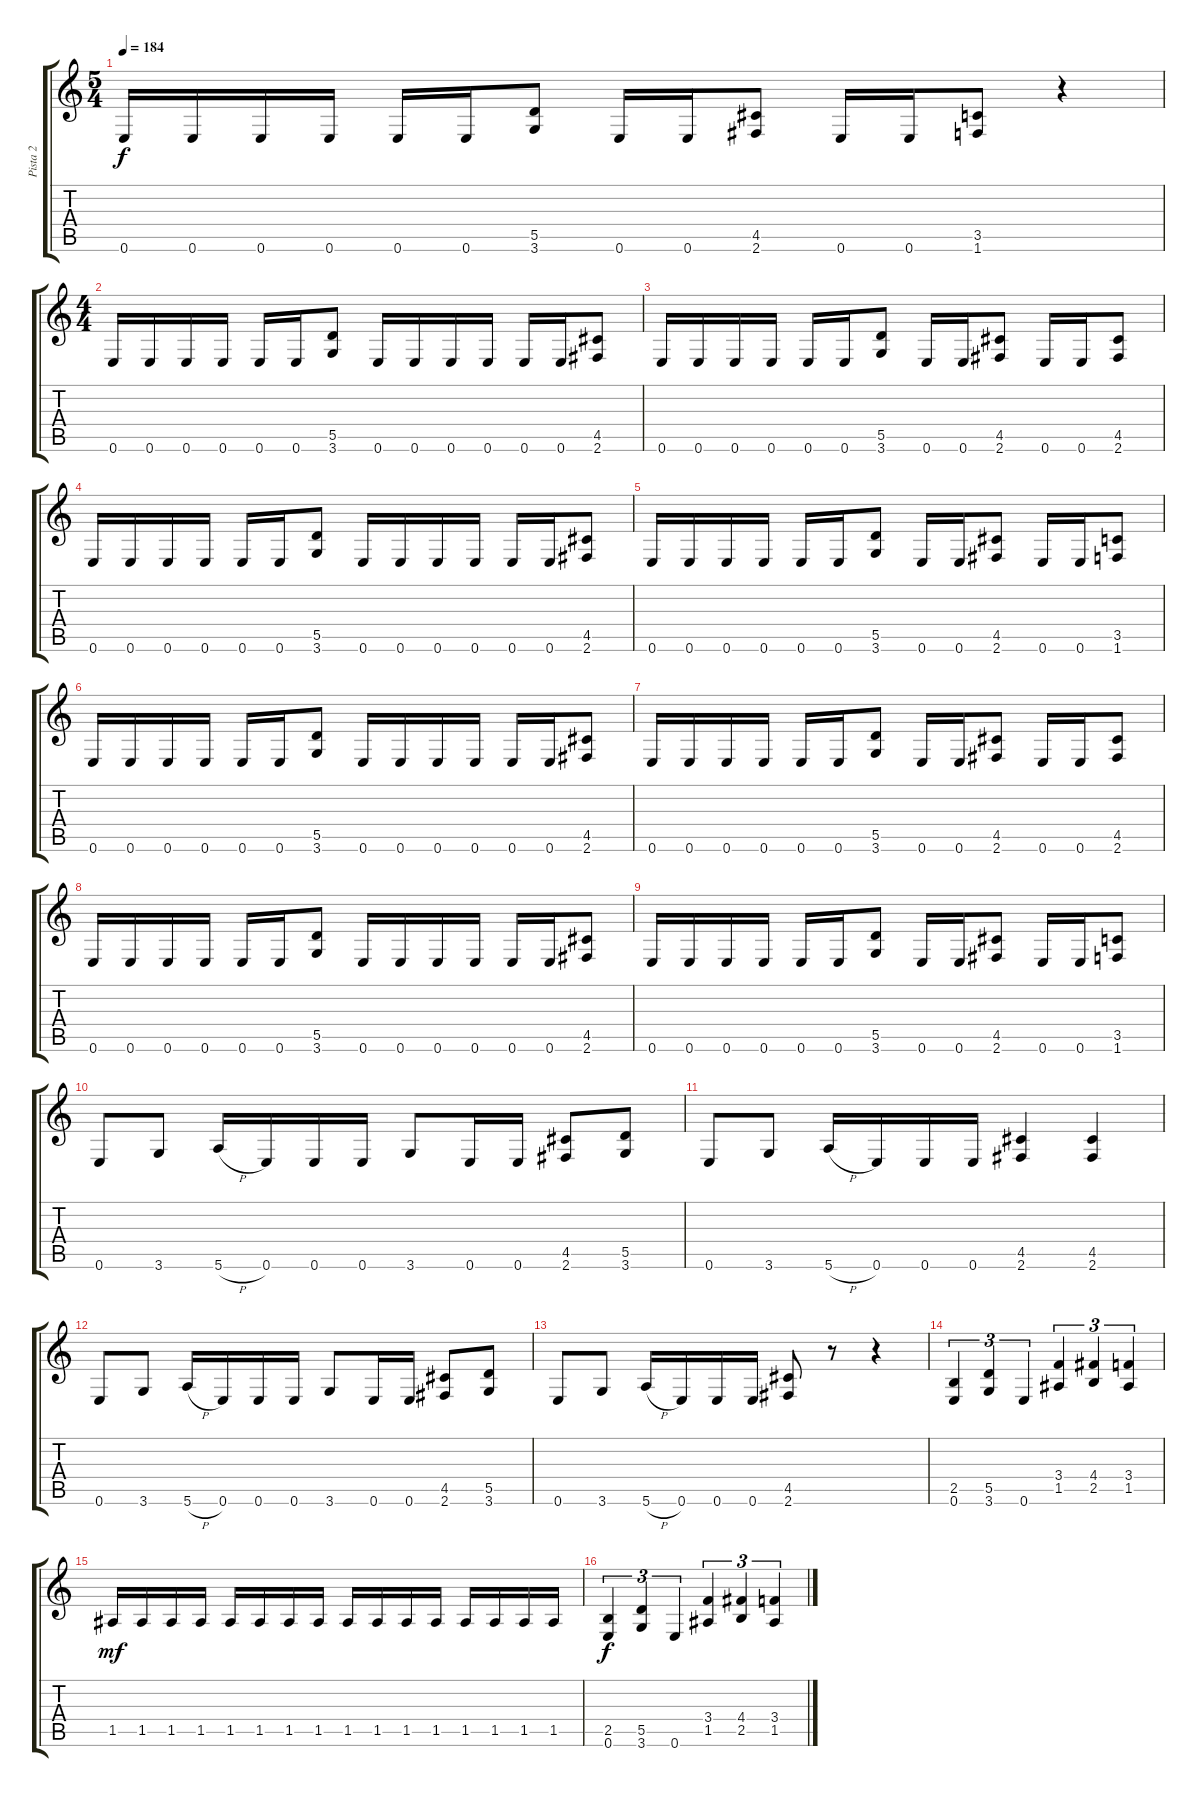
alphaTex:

\track ("Pista 2" "Pista 2") {instrument overdrivenguitar}
\staff {score tabs}
\tuning (E4 B3 G3 D3 A2 E2) {hide}
\ts (5 4)
\tempo 184
\clef g2
\ks c
0.6.16{dy f} 0.6.16 0.6.16 0.6.16 0.6.16 0.6.16 (5.5 3.6).8 0.6.16 0.6.16 (4.5 2.6).8 0.6.16 0.6.16 (3.5 1.6).8 r.4 |
\ts (4 4)
0.6.16 0.6.16 0.6.16 0.6.16 0.6.16 0.6.16 (5.5 3.6).8 0.6.16 0.6.16 0.6.16 0.6.16 0.6.16 0.6.16 (4.5 2.6).8 |
0.6.16 0.6.16 0.6.16 0.6.16 0.6.16 0.6.16 (5.5 3.6).8 0.6.16 0.6.16 (4.5 2.6).8 0.6.16 0.6.16 (4.5 2.6).8 |
0.6.16 0.6.16 0.6.16 0.6.16 0.6.16 0.6.16 (5.5 3.6).8 0.6.16 0.6.16 0.6.16 0.6.16 0.6.16 0.6.16 (4.5 2.6).8 |
0.6.16 0.6.16 0.6.16 0.6.16 0.6.16 0.6.16 (5.5 3.6).8 0.6.16 0.6.16 (4.5 2.6).8 0.6.16 0.6.16 (3.5 1.6).8 |
0.6.16 0.6.16 0.6.16 0.6.16 0.6.16 0.6.16 (5.5 3.6).8 0.6.16 0.6.16 0.6.16 0.6.16 0.6.16 0.6.16 (4.5 2.6).8 |
0.6.16 0.6.16 0.6.16 0.6.16 0.6.16 0.6.16 (5.5 3.6).8 0.6.16 0.6.16 (4.5 2.6).8 0.6.16 0.6.16 (4.5 2.6).8 |
0.6.16 0.6.16 0.6.16 0.6.16 0.6.16 0.6.16 (5.5 3.6).8 0.6.16 0.6.16 0.6.16 0.6.16 0.6.16 0.6.16 (4.5 2.6).8 |
0.6.16 0.6.16 0.6.16 0.6.16 0.6.16 0.6.16 (5.5 3.6).8 0.6.16 0.6.16 (4.5 2.6).8 0.6.16 0.6.16 (3.5 1.6).8 |
0.6.8 3.6.8 5.6{h}.16 0.6.16 0.6.16 0.6.16 3.6.8 0.6.16 0.6.16 (4.5 2.6).8 (5.5 3.6).8 |
0.6.8 3.6.8 5.6{h}.16 0.6.16 0.6.16 0.6.16 (4.5 2.6).4 (4.5 2.6).4 |
0.6.8 3.6.8 5.6{h}.16 0.6.16 0.6.16 0.6.16 3.6.8 0.6.16 0.6.16 (4.5 2.6).8 (5.5 3.6).8 |
0.6.8 3.6.8 5.6{h}.16 0.6.16 0.6.16 0.6.16 (4.5 2.6).8 r.8 r.4 |
(2.5 0.6).4{tu (3 2)} (5.5 3.6).4{tu (3 2)} 0.6.4{tu (3 2)} (3.4 1.5).4{tu (3 2)} (4.4 2.5).4{tu (3 2)} (3.4 1.5).4{tu (3 2)} |
1.5.16{dy mf} 1.5.16 1.5.16 1.5.16 1.5.16 1.5.16 1.5.16 1.5.16 1.5.16 1.5.16 1.5.16 1.5.16 1.5.16 1.5.16 1.5.16 1.5.16 |
(2.5 0.6).4{tu (3 2) dy f} (5.5 3.6).4{tu (3 2)} 0.6.4{tu (3 2)} (3.4 1.5).4{tu (3 2)} (4.4 2.5).4{tu (3 2)} (3.4 1.5).4{tu (3 2)}
